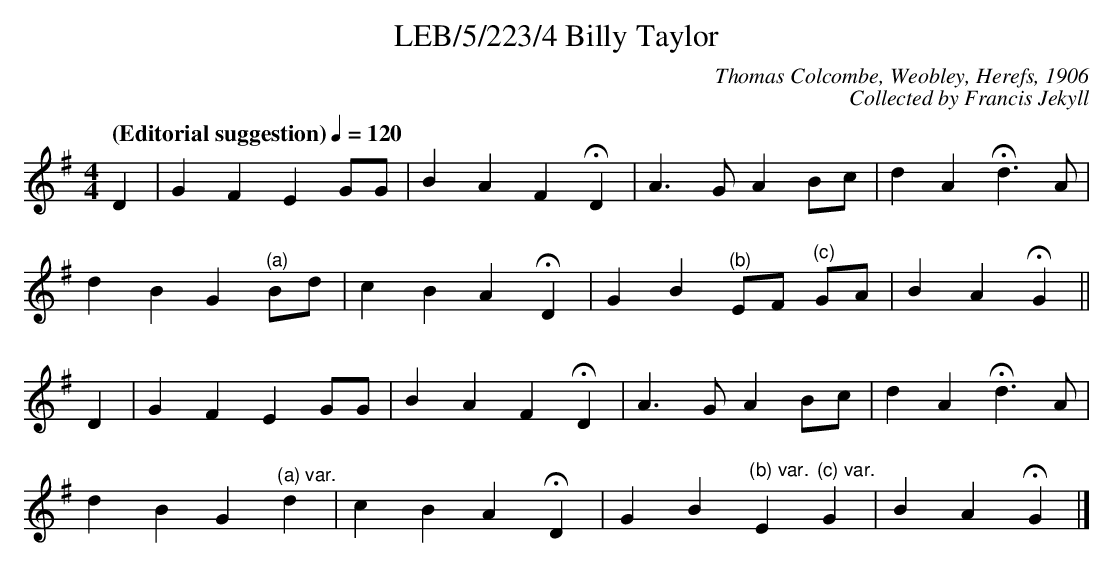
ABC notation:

X:1
T:LEB/5/223/4 Billy Taylor
C:Thomas Colcombe, Weobley, Herefs, 1906
C:Collected by Francis Jekyll
L:1/4
Q:"(Editorial suggestion)" 1/4=120
M:4/4
K:G
D | G F E G/2G/2 | B A F HD | A3/2 G/2 A B/2c/2 | d A Hd3/2 A/2 |
d B G "^(a)"B/2d/2 | c B A HD | G B "^(b)"E/2F/2 "^(c)"G/2A/2 |B A HG ||
D | G F E G/2G/2 | B A F HD | A3/2 G/2 A B/2c/2 | d A Hd3/2 A/2 |
d B G "^(a) var."d | c B A HD | G B "^(b) var."E "^(c) var."G |B A HG |]
